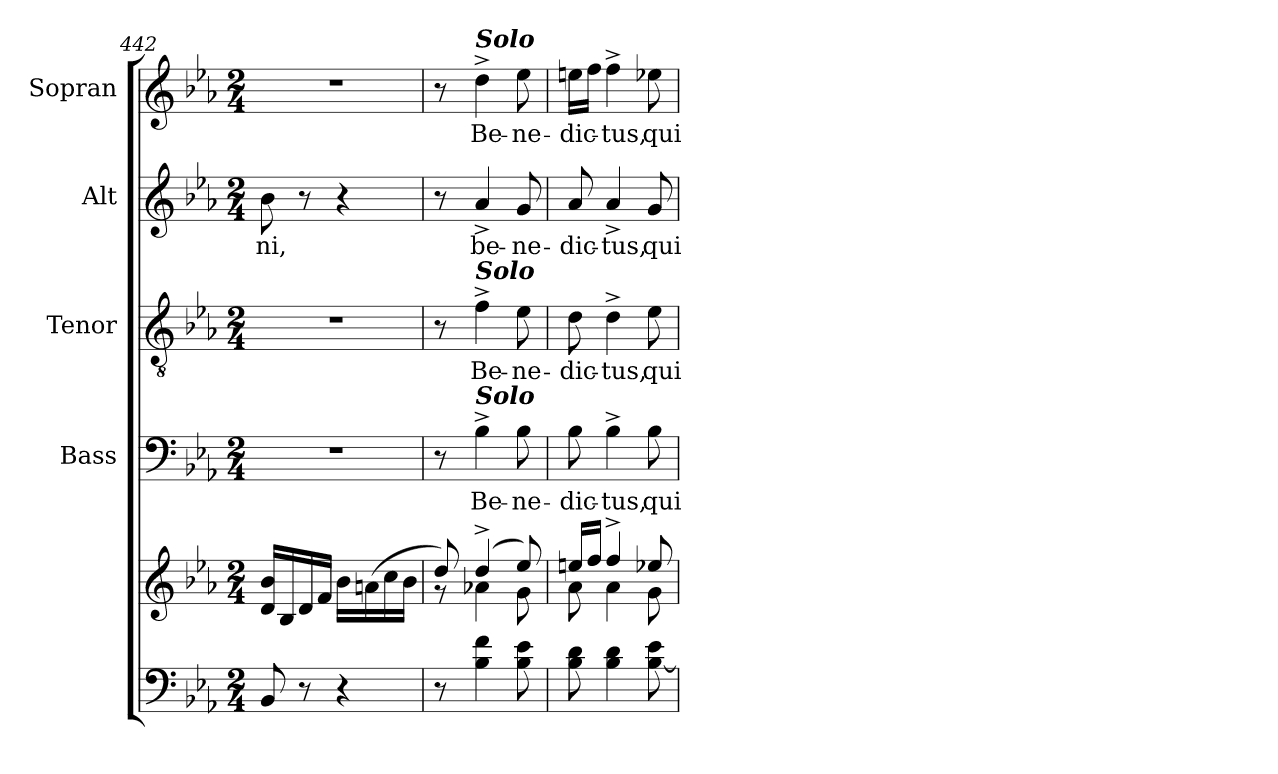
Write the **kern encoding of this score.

**kern	**kern	**kern	**text	**kern	**text	**kern	**text	**kern	**text
*part5	*part5	*part4	*part4	*part3	*part3	*part2	*part2	*part1	*part1
*staff6	*staff5	*staff4	*staff4	*staff3	*staff3	*staff2	*staff2	*staff1	*staff1
*	*	*I"Bass	*	*I"Tenor	*	*I"Alt	*	*I"Sopran	*
*	*	*I'B.	*	*I'T.	*	*I'A.	*	*I'S.	*
!!LO:LB:g=z
*clefF4	*clefG2	*clefF4	*	*clefGv2	*	*clefG2	*	*clefG2	*
*k[b-e-a-]	*k[b-e-a-]	*k[b-e-a-]	*	*k[b-e-a-]	*	*k[b-e-a-]	*	*k[b-e-a-]	*
*E-:	*E-:	*E-:	*	*E-:	*	*E-:	*	*E-:	*
*M2/4	*M2/4	*M2/4	*	*M2/4	*	*M2/4	*	*M2/4	*
=442	=442	=442	=442	=442	=442	=442	=442	=442	=442
!	!	!	!	!	!	!	!LO:LY:b	!	!
8BB-/	16d/ 16b-/LL	2r	.	2r	.	8b-\	-ni,	2r	.
.	16B-/	.	.	.	.	.	.	.	.
8r	16d/	.	.	.	.	8r	.	.	.
.	16f/JJ	.	.	.	.	.	.	.	.
4r	16b-\LL	.	.	.	.	4r	.	.	.
.	(>16an\	.	.	.	.	.	.	.	.
.	16cc\	.	.	.	.	.	.	.	.
.	16b-\JJ	.	.	.	.	.	.	.	.
=443	=443	=443	=443	=443	=443	=443	=443	=443	=443
*	*^	*	*	*	*	*	*	*	*
8r	8dd/)	8rg	8r	.	8r	.	8r	.	8r	.
!	!	!	!	!	!	!	!	!	!LO:TX:a:Bi:t=Solo	!
!	!	!	!	!	!LO:TX:a:Bi:t=Solo	!	!	!	!	!
!	!	!	!LO:TX:a:Bi:t=Solo	!	!	!	!	!	!	!
!	!	!	!	!LO:LY:b	!	!LO:LY:b	!	!LO:LY:b	!	!LO:LY:b
4B-\ 4f\	(4dd^>/	4a-X\	4B-^>\	Be-	4f^>\	Be-	4a-^</	be-	4dd^>\	Be-
!	!	!	!	!LO:LY:b	!	!LO:LY:b	!	!LO:LY:b	!	!LO:LY:b
8B-\ 8e-\	8ee-/)	8g\	8B-\	-ne-	8e-\	-ne-	8g/	-ne-	8ee-\	-ne-
=444	=444	=444	=444	=444	=444	=444	=444	=444	=444	=444
!	!	!	!	!LO:LY:b	!	!LO:LY:b	!	!LO:LY:b	!	!LO:LY:b
8B-\ 8d\	16een/LL	8a-\	8B-\	-dic-	8d\	-dic-	8a-/	-dic-	16een\LL	-dic-
.	16ff/JJ	.	.	.	.	.	.	.	16ff\JJ	.
!	!	!	!	!LO:LY:b	!	!LO:LY:b	!	!LO:LY:b	!	!LO:LY:b
4B-\ 4d\	4ff^>/	4a-\	4B-^>\	-tus,	4d^>\	-tus,	4a-^</	-tus,	4ff^>\	-tus,
!	!	!	!	!LO:LY:b	!	!LO:LY:b	!	!LO:LY:b	!	!LO:LY:b
[8B-\ 8e-\	8ee-X/	8g\	8B-\	qui	8e-\	qui	8g/	qui	8ee-X\	qui
*	*v	*v	*	*	*	*	*	*	*	*
=	=	=	=	=	=	=	=	=	=
*-	*-	*-	*-	*-	*-	*-	*-	*-	*-
